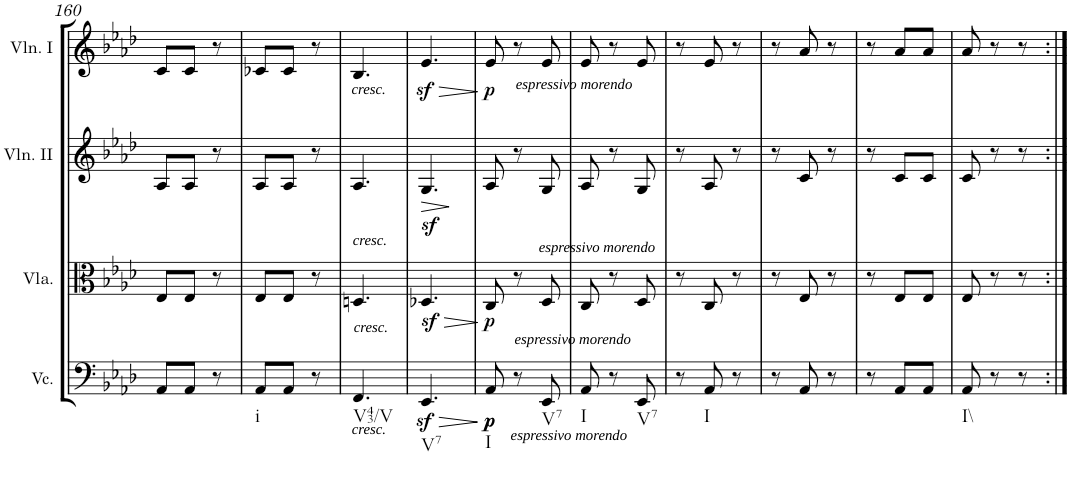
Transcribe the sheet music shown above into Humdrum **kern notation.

**kern	**dynam	**kern	**dynam	**kern	**dynam	**kern	**dynam
*part4	*part4	*part3	*part3	*part2	*part2	*part1	*part1
*staff4	*staff4	*staff3	*staff3	*staff2	*staff2	*staff1	*staff1
*I"Violoncello	*	*I"Viola	*	*I"Violin II	*	*I"Violin I	*
*I'Vc.	*	*I'Vla.	*	*I'Vln. II	*	*I'Vln. I	*
!!LO:PB:g=z
*clefF4	*	*clefC3	*	*clefG2	*	*clefG2	*
*k[b-e-a-d-]	*	*k[b-e-a-d-]	*	*k[b-e-a-d-]	*	*k[b-e-a-d-]	*
*A-:	*	*A-:	*	*A-:	*	*A-:	*
*M3/8	*	*M3/8	*	*M3/8	*	*M3/8	*
=160	=160	=160	=160	=160	=160	=160	=160
8AA-/L	.	8E-/L	.	8A-/L	.	8c/L	.
8AA-/J	.	8E-/J	.	8A-/J	.	8c/J	.
8r	.	8r	.	8r	.	8r	.
=161	=161	=161	=161	=161	=161	=161	=161
!LO:TX:b:t=i	!	!	!	!	!	!	!
8AA-/L	.	8E-/L	.	8A-/L	.	8c-X/L	.
8AA-/J	.	8E-/J	.	8A-/J	.	8c-/J	.
8r	.	8r	.	8r	.	8r	.
=162	=162	=162	=162	=162	=162	=162	=162
!	!	!	!	!	!	!LO:TX:b:i:t=cresc.	!
!	!	!LO:TX:a:i:t=cresc.	!	!	!	!	!
!LO:TX:b:i:t=cresc.	!	!	!	!	!	!	!
!LO:TX:a:i:t=cresc.	!	!	!	!	!	!	!
!LO:TX:b:t=V43/V	!	!	!	!	!	!	!
4.FF/	.	4.Dn/	.	4.A-/	.	4.B-/	.
=163	=163	=163	=163	=163	=163	=163	=163
!LO:TX:b:t=V7	!	!	!	!	!	!	!
!	!LO:HP:b	!	!LO:HP:b	!	!LO:HP:b	!	!LO:HP:b
4.EE-z</	>	4.D-Xz</	>	4.G/	>	4.e-z</	>
.	]	.	]	.	]	.	]
=164	=164	=164	=164	=164	=164	=164	=164
!LO:TX:b:t=I	!	!	!	!	!	!	!
!	!LO:DY:b	!	!	!	!	!	!
!	!LO:DY:n=1:b	!	!LO:DY:b	!	!	!	!LO:DY:b
8AA-/	p p	8C/	p	8A-/	.	8e-/	p
!	!	!	!	!	!	!LO:TX:b:i:t=espressivo morendo	!
!LO:TX:a:i:t=espressivo morendo	!	!	!	!	!	!	!
!LO:TX:b:i:t=espressivo morendo	!	!	!	!	!	!	!
8r	.	8r	.	8r	.	8r	.
!	!	!LO:TX:a:i:t=espressivo morendo	!	!	!	!	!
!LO:TX:b:t=V7	!	!	!	!	!	!	!
8EE-/	.	8D-/	.	8G/	.	8e-/	.
=165	=165	=165	=165	=165	=165	=165	=165
!LO:TX:b:t=I	!	!	!	!	!	!	!
8AA-/	.	8C/	.	8A-/	.	8e-/	.
8r	.	8r	.	8r	.	8r	.
!LO:TX:b:t=V7	!	!	!	!	!	!	!
8EE-/	.	8D-/	.	8G/	.	8e-/	.
=166	=166	=166	=166	=166	=166	=166	=166
8r	.	8r	.	8r	.	8r	.
!LO:TX:b:t=I	!	!	!	!	!	!	!
8AA-/	.	8C/	.	8A-/	.	8e-/	.
8r	.	8r	.	8r	.	8r	.
=167	=167	=167	=167	=167	=167	=167	=167
8r	.	8r	.	8r	.	8r	.
8AA-/	.	8E-/	.	8c/	.	8a-/	.
8r	.	8r	.	8r	.	8r	.
=168	=168	=168	=168	=168	=168	=168	=168
8r	.	8r	.	8r	.	8r	.
8AA-/L	.	8E-/L	.	8c/L	.	8a-/L	.
8AA-/J	.	8E-/J	.	8c/J	.	8a-/J	.
=169	=169	=169	=169	=169	=169	=169	=169
!LO:TX:b:t=I\\	!	!	!	!	!	!	!
8AA-/	.	8E-/	.	8c/	.	8a-/	.
8r	.	8r	.	8r	.	8r	.
8r	.	8r	.	8r	.	8r	.
=:|!	=:|!	=:|!	=:|!	=:|!	=:|!	=:|!	=:|!
*-	*-	*-	*-	*-	*-	*-	*-
